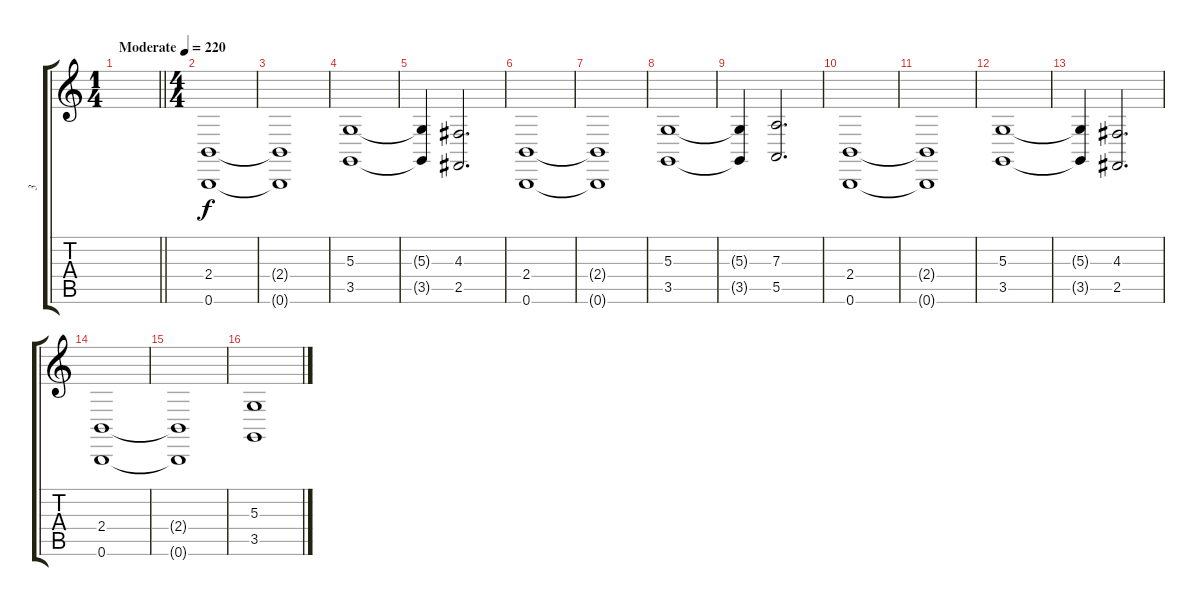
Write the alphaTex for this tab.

\track ("3" "3") {instrument viola}
\staff {score tabs}
\tuning (B3 Gb3 D3 A2 E2 B1) {hide}
\ts (1 4)
\tempo (220 "Moderate")
\clef g2
\barLineRight lightlight
\ks c
|
\ts (4 4)
(2.4 0.6).1 |
(2.4{t} 0.6{t}).1 |
(5.3 3.5).1 |
(5.3{t} 3.5{t}).4 (4.3 2.5).2{d} |
(2.4 0.6).1 |
(2.4{t} 0.6{t}).1 |
(5.3 3.5).1 |
(5.3{t} 3.5{t}).4 (7.3 5.5).2{d} |
(2.4 0.6).1 |
(2.4{t} 0.6{t}).1 |
(5.3 3.5).1 |
(5.3{t} 3.5{t}).4 (4.3 2.5).2{d} |
(2.4 0.6).1 |
(2.4{t} 0.6{t}).1 |
(5.3 3.5).1
